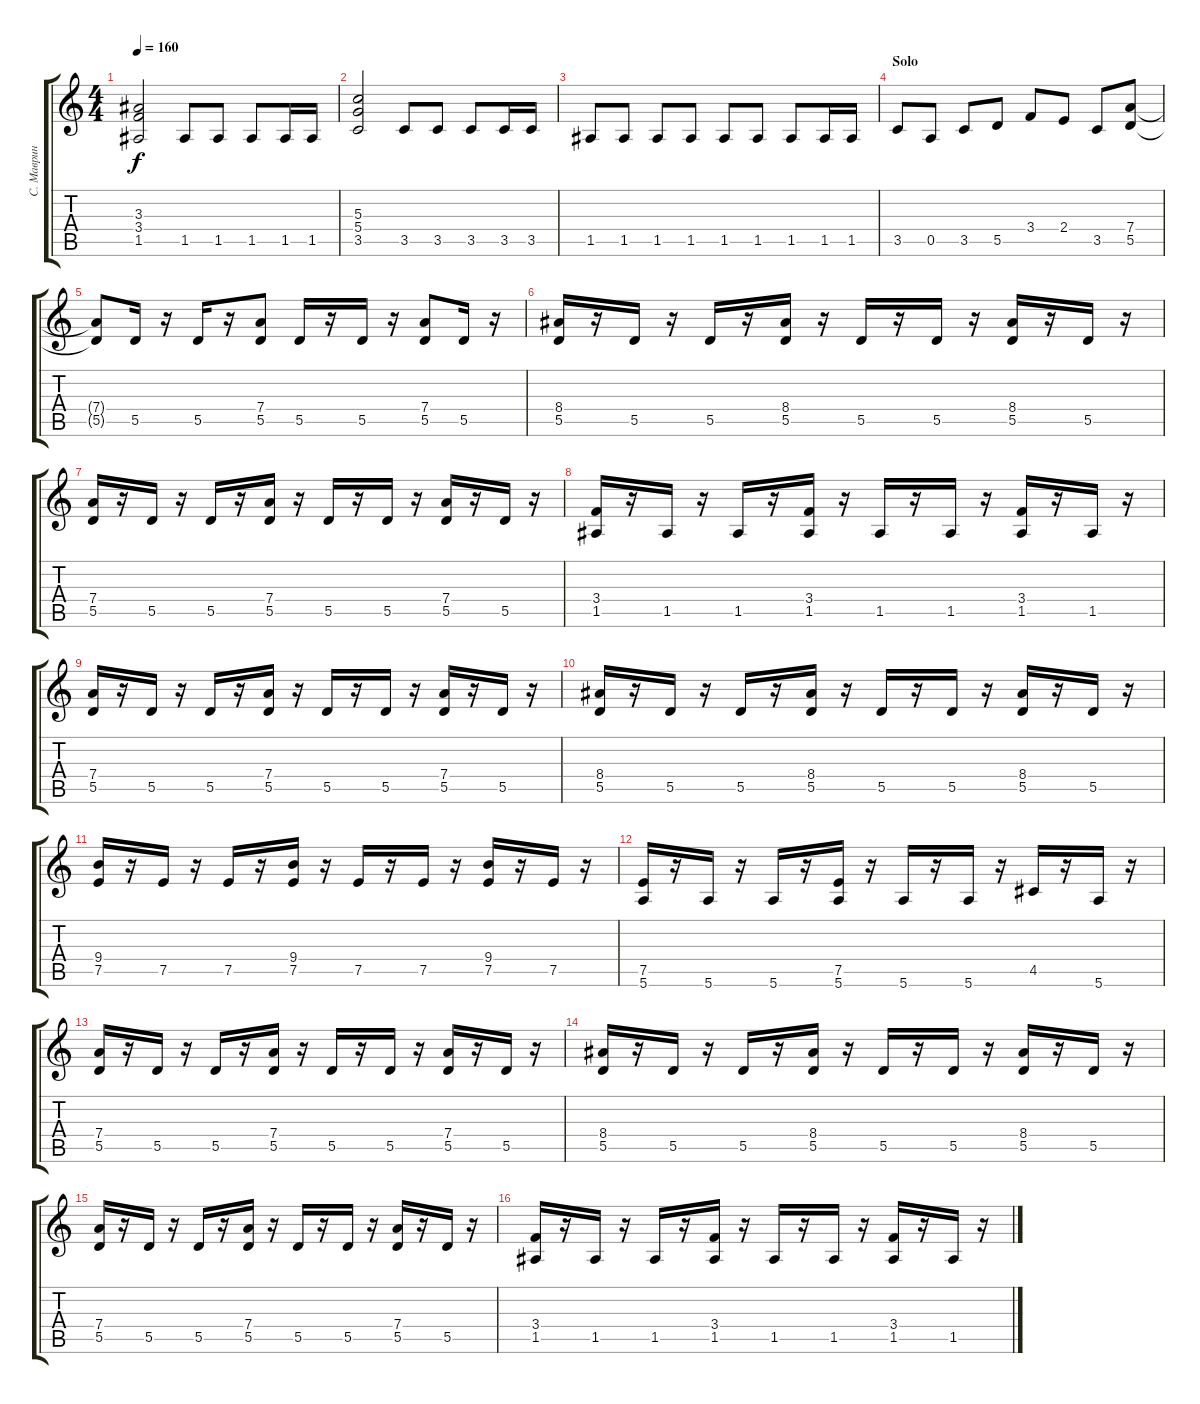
\track ("C. Маврин" "C. Маврин") {instrument overdrivenguitar}
\staff {score tabs}
\tuning (E4 B3 G3 D3 A2 E2) {hide}
\ts (4 4)
\tempo 160
\clef g2
\ks c
(3.3 3.4 1.5).2{dy f} 1.5.8 1.5.8 1.5.8 1.5.16 1.5.16 |
(5.3 5.4 3.5).2 3.5.8 3.5.8 3.5.8 3.5.16 3.5.16 |
1.5.8 1.5.8 1.5.8 1.5.8 1.5.8 1.5.8 1.5.8 1.5.16 1.5.16 |
\section ("" "Solo")
3.5.8 0.5.8 3.5.8 5.5.8 3.4.8 2.4.8 3.5.8 (7.4 5.5).8 |
(7.4{t} 5.5{t}).8{balance 8} 5.5.16 r.16 5.5.16 r.16 (7.4 5.5).8 5.5.16 r.16 5.5.16 r.16 (7.4 5.5).8 5.5.16 r.16 |
(8.4 5.5).16 r.16 5.5.16 r.16 5.5.16 r.16 (8.4 5.5).16 r.16 5.5.16 r.16 5.5.16 r.16 (8.4 5.5).16 r.16 5.5.16 r.16 |
(7.4 5.5).16 r.16 5.5.16 r.16 5.5.16 r.16 (7.4 5.5).16 r.16 5.5.16 r.16 5.5.16 r.16 (7.4 5.5).16 r.16 5.5.16 r.16 |
(3.4 1.5).16 r.16 1.5.16 r.16 1.5.16 r.16 (3.4 1.5).16 r.16 1.5.16 r.16 1.5.16 r.16 (3.4 1.5).16 r.16 1.5.16 r.16 |
(7.4 5.5).16 r.16 5.5.16 r.16 5.5.16 r.16 (7.4 5.5).16 r.16 5.5.16 r.16 5.5.16 r.16 (7.4 5.5).16 r.16 5.5.16 r.16 |
(8.4 5.5).16 r.16 5.5.16 r.16 5.5.16 r.16 (8.4 5.5).16 r.16 5.5.16 r.16 5.5.16 r.16 (8.4 5.5).16 r.16 5.5.16 r.16 |
(9.4 7.5).16 r.16 7.5.16 r.16 7.5.16 r.16 (9.4 7.5).16 r.16 7.5.16 r.16 7.5.16 r.16 (9.4 7.5).16 r.16 7.5.16 r.16 |
(7.5 5.6).16 r.16 5.6.16 r.16 5.6.16 r.16 (7.5 5.6).16 r.16 5.6.16 r.16 5.6.16 r.16 4.5.16 r.16 5.6.16 r.16 |
(7.4 5.5).16 r.16 5.5.16 r.16 5.5.16 r.16 (7.4 5.5).16 r.16 5.5.16 r.16 5.5.16 r.16 (7.4 5.5).16 r.16 5.5.16 r.16 |
(8.4 5.5).16 r.16 5.5.16 r.16 5.5.16 r.16 (8.4 5.5).16 r.16 5.5.16 r.16 5.5.16 r.16 (8.4 5.5).16 r.16 5.5.16 r.16 |
(7.4 5.5).16 r.16 5.5.16 r.16 5.5.16 r.16 (7.4 5.5).16 r.16 5.5.16 r.16 5.5.16 r.16 (7.4 5.5).16 r.16 5.5.16 r.16 |
(3.4 1.5).16 r.16 1.5.16 r.16 1.5.16 r.16 (3.4 1.5).16 r.16 1.5.16 r.16 1.5.16 r.16 (3.4 1.5).16 r.16 1.5.16 r.16
